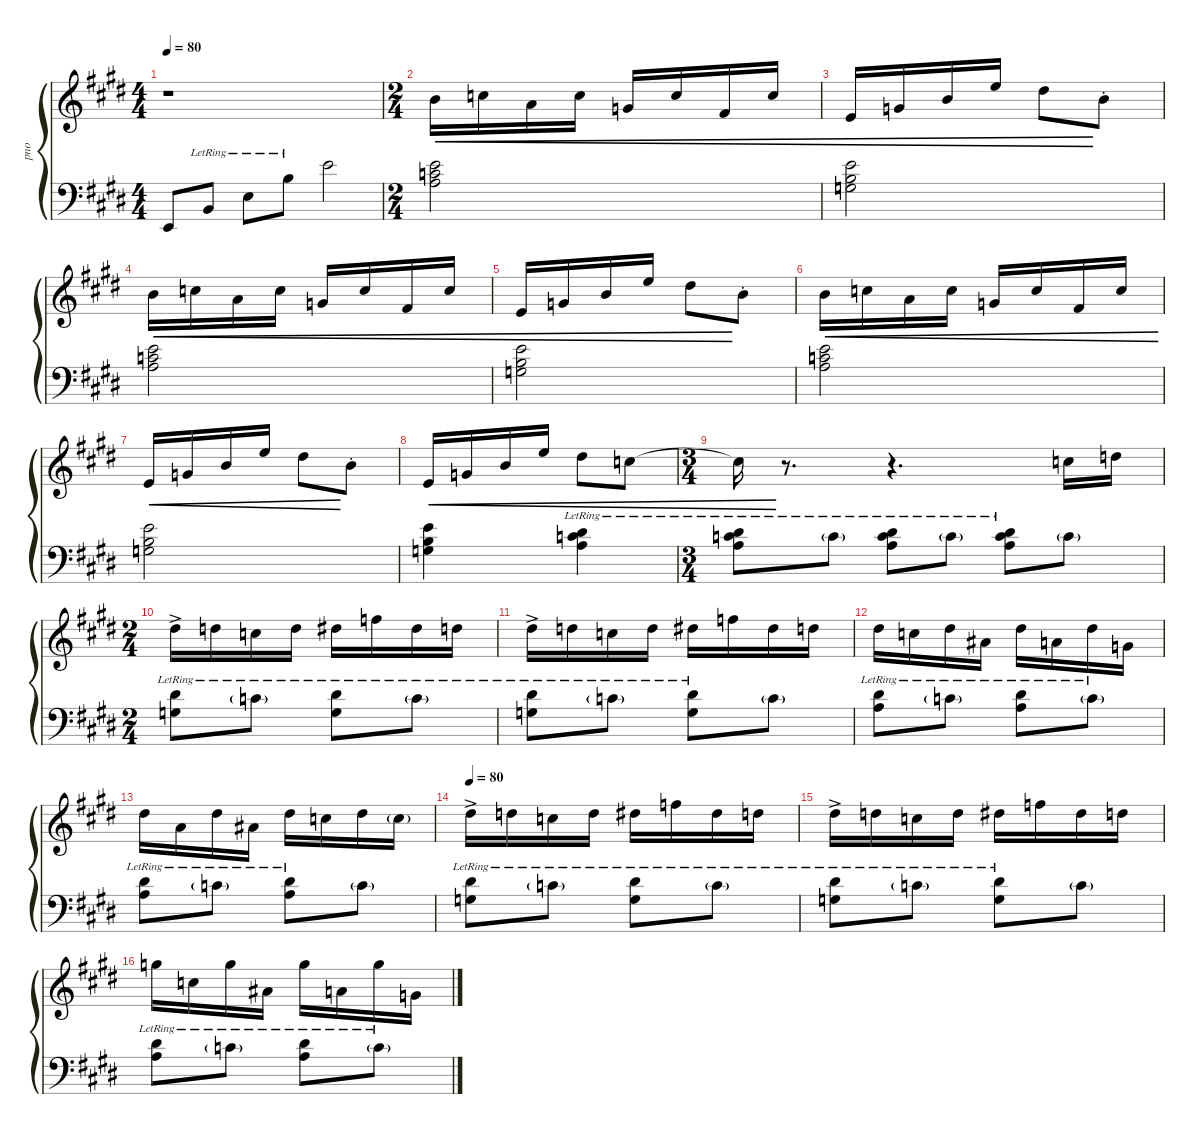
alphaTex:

\defaultSystemsLayout 4
\hideDynamics
\bracketExtendMode groupsimilarinstruments
\otherSystemsTrackNameOrientation horizontal
\chordDiagramsInScore
\track ("A.Piano" "pno") {instrument electricpiano1}
\staff {score}
\tuning (E4 B3 G3 D3 A2 E2)
\ts (4 4)
\tempo 80
\clef g2
\ks e
r.1{dy mf} |
\ts (2 4)
\beaming (8 2 2)
\scale
1.27435 7.1{acc forcenatural}.16{cre} 8.1{acc forcenatural}.16{cre} 5.1{acc forcenatural}.16{cre} 8.1{acc forcenatural}.16{cre} 3.1{acc forcenatural}.16{cre} 8.1{acc forcenatural}.16{cre} 2.1{acc #}.16{cre} 8.1{acc forcenatural}.16{cre} |
\scale
0.978076 0.1{acc forcenatural}.16{cre} 3.1{acc forcenatural}.16{cre} 7.1{acc forcenatural}.16{cre} 12.1{acc forcenatural}.16{cre} 11.1{acc #}.8{cre} 7.1{st acc forcenatural}.8 |
\scale
0.866154 7.1{acc forcenatural}.16{cre} 8.1{acc forcenatural}.16{cre} 5.1{acc forcenatural}.16{cre} 8.1{acc forcenatural}.16{cre} 3.1{acc forcenatural}.16{cre} 8.1{acc forcenatural}.16{cre} 2.1{acc #}.16{cre} 8.1{acc forcenatural}.16{cre} |
\scale
0.881419 0.1{acc forcenatural}.16{cre} 3.1{acc forcenatural}.16{cre} 7.1{acc forcenatural}.16{cre} 12.1{acc forcenatural}.16{cre} 11.1{acc #}.8{cre} 7.1{st acc forcenatural}.8 |
\scale
1.04724 7.1{acc forcenatural}.16{cre} 8.1{acc forcenatural}.16{cre} 5.1{acc forcenatural}.16{cre} 8.1{acc forcenatural}.16{cre} 3.1{acc forcenatural}.16{cre} 8.1{acc forcenatural}.16{cre} 2.1{acc #}.16{cre} 8.1{acc forcenatural}.16{cre} |
\scale
0.883373 0.1{acc forcenatural}.16{cre} 3.1{acc forcenatural}.16{cre} 7.1{acc forcenatural}.16{cre} 12.1{acc forcenatural}.16{cre} 11.1{acc #}.8{cre} 7.1{st acc forcenatural}.8 |
\scale
0.969215 0.1{acc forcenatural}.16{cre} 3.1{acc forcenatural}.16{cre} 7.1{acc forcenatural}.16{cre} 12.1{acc forcenatural}.16{cre} 11.1{acc #}.8{cre} 8.1{acc forcenatural}.8{cre} |
\ts (3 4)
\beaming (8 2 2 2)
\scale
1.10018 8.1{t acc forcenatural}.16{cre} r.8{d} r.4{d} 8.1{acc forcenatural}.16 10.1{acc forcenatural}.16 |
\ts (2 4)
\beaming (8 2 2)
\scale
1.28016 11.1{ac acc #}.16 10.1{acc forcenatural}.16 8.1{acc forcenatural}.16 10.1{acc forcenatural}.16 11.1{acc #}.16 13.1{acc forcenatural}.16 11.1{acc #}.16 10.1{acc forcenatural}.16 |
\scale
0.964194 11.1{ac acc #}.16 10.1{acc forcenatural}.16 8.1{acc forcenatural}.16 10.1{acc forcenatural}.16 11.1{acc #}.16 13.1{acc forcenatural}.16 11.1{acc #}.16 10.1{acc forcenatural}.16 |
\scale
0.86387 11.1{acc #}.16 8.1{acc forcenatural}.16 11.1{acc #}.16 6.1{acc #}.16 11.1{acc #}.16 5.1{acc forcenatural}.16 11.1{acc #}.16 3.1{acc forcenatural}.16 |
\scale
0.891777 11.1{acc #}.16 5.1{acc forcenatural}.16 11.1{acc #}.16 6.1{acc #}.16 11.1{acc #}.16 8.1{acc forcenatural}.16 11.1{acc #}.16 8.1{g acc forcenatural}.16 |
\tempo 80
11.1{ac acc #}.16 10.1{acc forcenatural}.16 8.1{acc forcenatural}.16 10.1{acc forcenatural}.16 11.1{acc #}.16 13.1{acc forcenatural}.16 11.1{acc #}.16 10.1{acc forcenatural}.16 |
11.1{ac acc #}.16 10.1{acc forcenatural}.16 8.1{acc forcenatural}.16 10.1{acc forcenatural}.16 11.1{acc #}.16 13.1{acc forcenatural}.16 11.1{acc #}.16 10.1{acc forcenatural}.16 |
15.1{acc forcenatural}.16 8.1{acc forcenatural}.16 15.1{acc forcenatural}.16 6.1{acc #}.16 15.1{acc forcenatural}.16 5.1{acc forcenatural}.16 15.1{acc forcenatural}.16 3.1{acc forcenatural}.16
\staff {score}
\tuning (E3 B2 G2 D2 A1 E1)
\clef f4
\ottava regular
\simile none
\ks e
-12.1{acc forcenatural}.8{dy mf} 4.3{lr acc forcenatural}.8 0.1{lr acc forcenatural}.8 7.1{lr acc forcenatural}.8 12.1{acc forcenatural}.2 |
\scale
1.27435 (5.1{acc forcenatural} 8.1{acc forcenatural} 12.1{acc forcenatural}).2 |
\scale
0.978076 (3.1{acc forcenatural} 7.1{acc forcenatural} 12.1{acc forcenatural}).2 |
\scale
0.866154 (5.1{acc forcenatural} 8.1{acc forcenatural} 12.1{acc forcenatural}).2 |
\scale
0.881419 (3.1{acc forcenatural} 7.1{acc forcenatural} 12.1{acc forcenatural}).2 |
\scale
1.04724 (5.1{acc forcenatural} 8.1{acc forcenatural} 12.1{acc forcenatural}).2 |
\scale
0.883373 (3.1{acc forcenatural} 7.1{acc forcenatural} 12.1{acc forcenatural}).2 |
\scale
0.969215 (3.1{acc forcenatural} 7.1{acc forcenatural} 12.1{acc forcenatural}).4 (5.1{lr acc forcenatural} 8.1{lr acc forcenatural} 11.1{lr acc #}).4 |
\scale
1.10018 (5.1{lr acc forcenatural} 8.1{lr acc forcenatural} 11.1{lr acc #}).8 8.1{g lr acc forcenatural}.8 (5.1{lr acc forcenatural} 8.1{lr acc forcenatural} 11.1{lr acc #}).8 8.1{g lr acc forcenatural}.8 (5.1{lr acc forcenatural} 8.1{lr acc forcenatural} 11.1{lr acc #}).8 8.1{g acc forcenatural}.8 |
\scale
1.28016 (11.1{lr acc #} 3.1{acc forcenatural}).8 8.1{g lr acc forcenatural}.8 (11.1{lr acc #} 3.1{lr acc forcenatural}).8 8.1{g lr acc forcenatural}.8 |
\scale
0.964194 (11.1{lr acc #} 3.1{acc forcenatural}).8 8.1{g lr acc forcenatural}.8 (11.1{lr acc #} 3.1{lr acc forcenatural}).8 8.1{g acc forcenatural}.8 |
\scale
0.86387 (11.1{lr acc #} 5.1{acc forcenatural}).8 8.1{g lr acc forcenatural}.8 (11.1{lr acc #} 5.1{lr acc forcenatural}).8 8.1{g lr acc forcenatural}.8 |
\scale
0.891777 (11.1{lr acc #} 5.1{acc forcenatural}).8 8.1{g lr acc forcenatural}.8 (11.1{lr acc #} 5.1{lr acc forcenatural}).8 8.1{g acc forcenatural}.8 |
(11.1{lr acc #} 3.1{acc forcenatural}).8 8.1{g lr acc forcenatural}.8 (11.1{lr acc #} 3.1{lr acc forcenatural}).8 8.1{g lr acc forcenatural}.8 |
(11.1{lr acc #} 3.1{acc forcenatural}).8 8.1{g lr acc forcenatural}.8 (11.1{lr acc #} 3.1{lr acc forcenatural}).8 8.1{g acc forcenatural}.8 |
(11.1{lr acc #} 5.1{acc forcenatural}).8 8.1{g lr acc forcenatural}.8 (11.1{lr acc #} 5.1{lr acc forcenatural}).8 8.1{g lr acc forcenatural}.8
